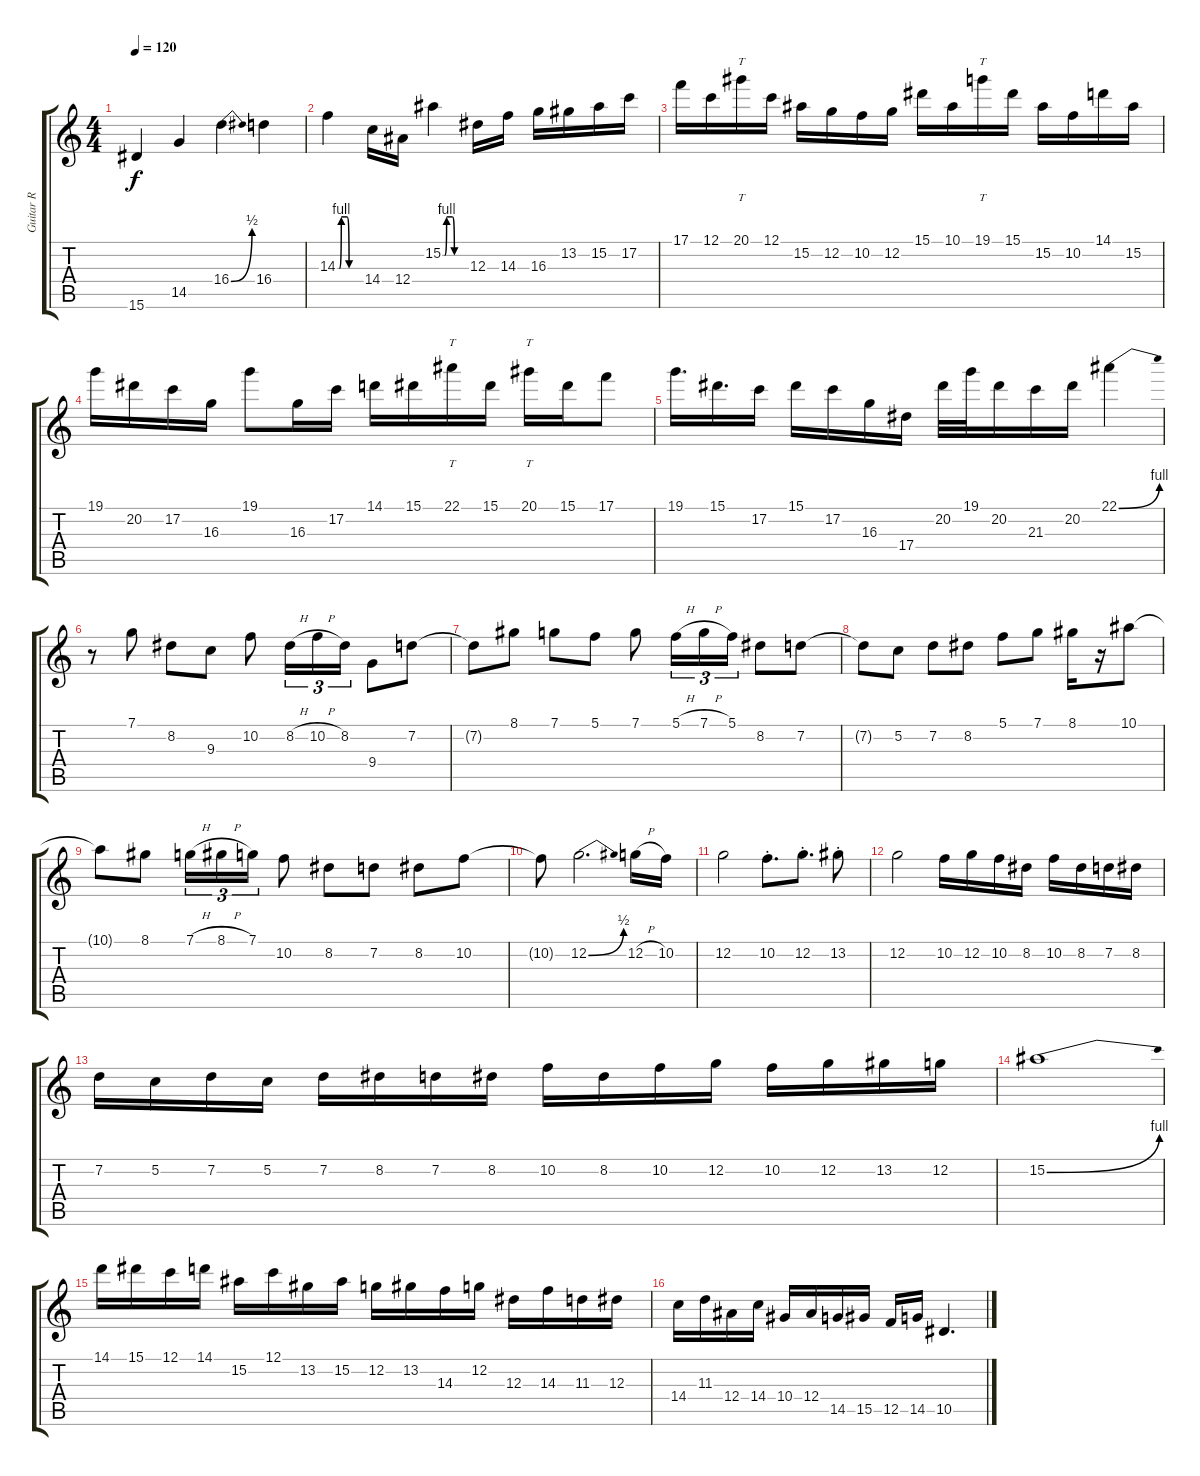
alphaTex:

\track ("Guitar R" "Guitar R") {instrument distortionguitar}
\staff {score tabs}
\tuning (C4 G3 Eb3 Bb2 F2 C2) {hide}
\ts (4 4)
\tempo 120
\clef g2
\ks c
15.6.4{dy f} 14.5.4 16.4{be (bend 0 0 60 2)}.4 16.4.4 |
14.3{be (custom 0 0 5 0 10 4 25 4 30 0 60 0)}.4 14.4.16 12.4.16 15.2{be (custom 0 0 5 0 10 4 25 4 30 0 60 0)}.4 12.3.16 14.3.16 16.3.16 13.2.16 15.2.16 17.2.16 |
17.1.16 12.1.16 20.1.16{tt} 12.1.16 15.2.16 12.2.16 10.2.16 12.2.16 15.1.16 10.1.16 19.1.16{tt} 15.1.16 15.2.16 10.2.16 14.1.16 15.2.16 |
19.1.16 20.2.16 17.2.16 16.3.16 19.1.8 16.3.16 17.2.16 14.1.16 15.1.16 22.1.16{tt} 15.1.16 20.1.16{tt} 15.1.16 17.1.8 |
19.1.16{d} 15.1.16{d} 17.2.16 15.1.16 17.2.16 16.3.16 17.4.16 20.2.32 19.1.32 20.2.16 21.3.16 20.2.16 22.1{be (bend 0 0 60 4)}.4 |
r.8 7.1.8 8.2.8 9.3.8 10.2.8 8.2{h}.16{tu (3 2)} 10.2{h}.16{tu (3 2)} 8.2.16{tu (3 2)} 9.4.8 7.2.8 |
7.2{t}.8 8.1.8 7.1.8 5.1.8 7.1.8 5.1{h}.16{tu (3 2)} 7.1{h}.16{tu (3 2)} 5.1.16{tu (3 2)} 8.2.8 7.2.8 |
7.2{t}.8 5.2.8 7.2.8 8.2.8 5.1.8 7.1.8 8.1.16 r.16 10.1.8 |
10.1{t}.8 8.1.8 7.1{h}.16{tu (3 2)} 8.1{h}.16{tu (3 2)} 7.1.16{tu (3 2)} 10.2.8 8.2.8 7.2.8 8.2.8 10.2.8 |
10.2{t}.8 12.2{be (bend 0 0 60 2)}.2{d} 12.2{h}.16 10.2.16 |
12.2.2 10.2{st}.8{d} 12.2{st}.8{d} 13.2{st}.8 |
12.2.2 10.2.16 12.2.16 10.2.16 8.2.16 10.2.16 8.2.16 7.2.16 8.2.16 |
7.2.16 5.2.16 7.2.16 5.2.16 7.2.16 8.2.16 7.2.16 8.2.16 10.2.16 8.2.16 10.2.16 12.2.16 10.2.16 12.2.16 13.2.16 12.2.16 |
15.2{be (bend 0 0 60 4)}.1 |
14.1.16 15.1.16 12.1.16 14.1.16 15.2.16 12.1.16 13.2.16 15.2.16 12.2.16 13.2.16 14.3.16 12.2.16 12.3.16 14.3.16 11.3.16 12.3.16 |
14.4.16 11.3.16 12.4.16 14.4.16 10.4.16 12.4.16 14.5.16 15.5.16 12.5.16 14.5.16 10.5.4{d}
